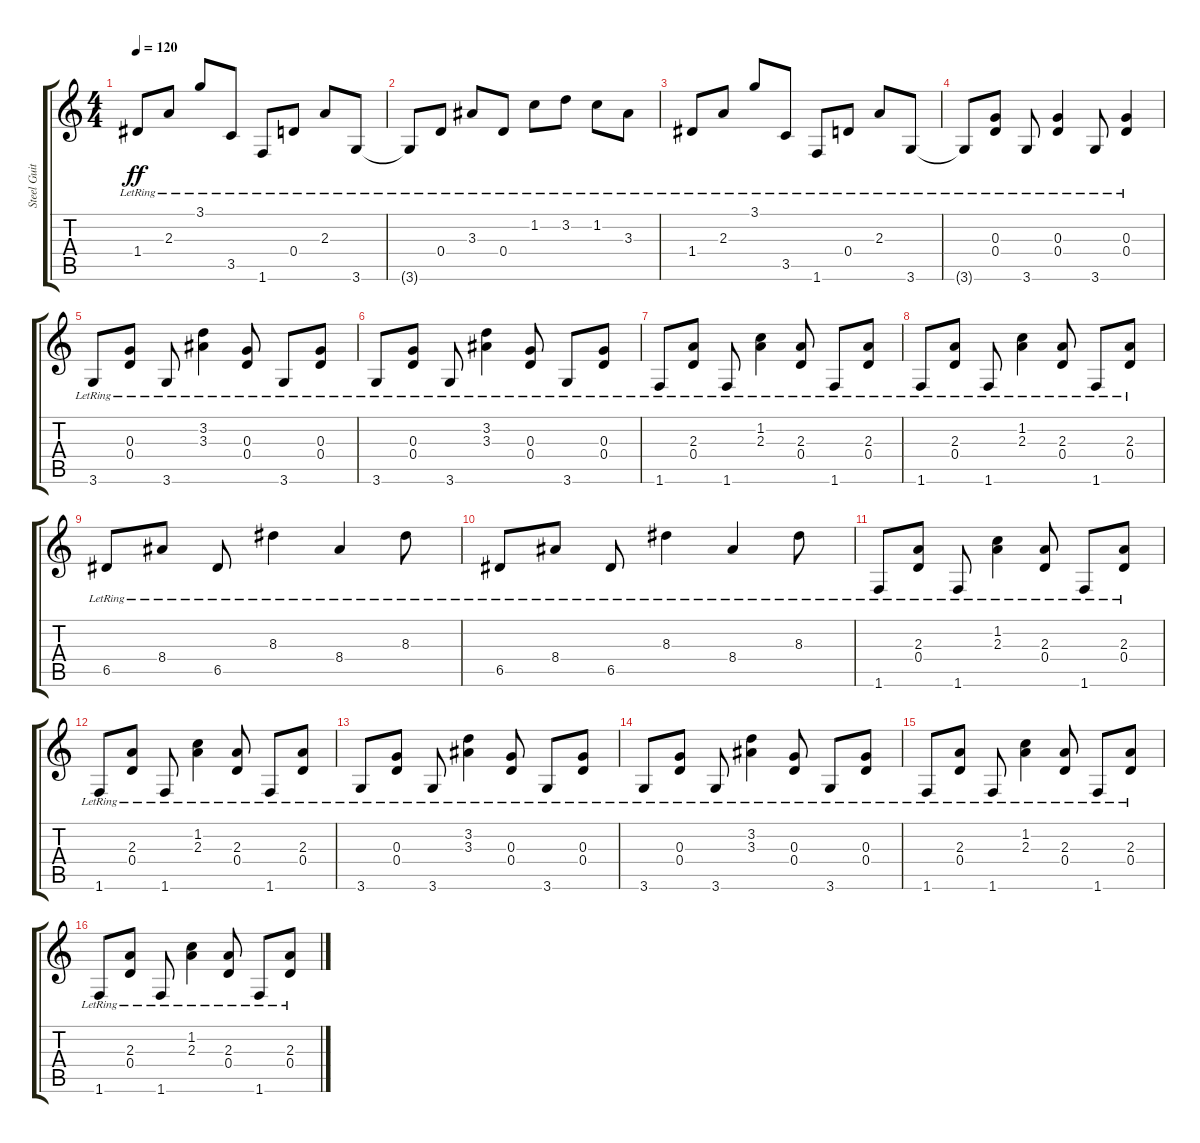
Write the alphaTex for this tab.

\track ("Steel Guitar" "Steel Guit") {instrument acousticguitarsteel}
\staff {score tabs}
\tuning (E4 B3 G3 D3 A2 E2) {hide}
\ts (4 4)
\tempo 120
\clef g2
\ks c
1.4{lr}.8{dy ff} 2.3{lr}.8 3.1{lr}.8 3.5{lr}.8 1.6{lr}.8 0.4{lr}.8 2.3{lr}.8 3.6{lr}.8 |
3.6{lr t}.8 0.4{lr}.8 3.3{lr}.8 0.4{lr}.8 1.2{lr}.8 3.2{lr}.8 1.2{lr}.8 3.3{lr}.8 |
1.4{lr}.8 2.3{lr}.8 3.1{lr}.8 3.5{lr}.8 1.6{lr}.8 0.4{lr}.8 2.3{lr}.8 3.6{lr}.8 |
3.6{lr t}.8 (0.3{lr} 0.4{lr}).8 3.6{lr}.8 (0.3{lr} 0.4{lr}).4 3.6{lr}.8 (0.3{lr} 0.4{lr}).4 |
3.6{lr}.8 (0.3{lr} 0.4{lr}).8 3.6{lr}.8 (3.2{lr} 3.3{lr}).4 (0.3{lr} 0.4{lr}).8 3.6{lr}.8 (0.3{lr} 0.4{lr}).8 |
3.6{lr}.8 (0.3{lr} 0.4{lr}).8 3.6{lr}.8 (3.2{lr} 3.3{lr}).4 (0.3{lr} 0.4{lr}).8 3.6{lr}.8 (0.3{lr} 0.4{lr}).8 |
1.6{lr}.8 (2.3{lr} 0.4{lr}).8 1.6{lr}.8 (1.2{lr} 2.3{lr}).4 (2.3{lr} 0.4{lr}).8 1.6{lr}.8 (2.3{lr} 0.4{lr}).8 |
1.6{lr}.8 (2.3{lr} 0.4{lr}).8 1.6{lr}.8 (1.2{lr} 2.3{lr}).4 (2.3{lr} 0.4{lr}).8 1.6{lr}.8 (2.3{lr} 0.4{lr}).8 |
6.5{lr}.8 8.4{lr}.8 6.5{lr}.8 8.3{lr}.4 8.4{lr}.4 8.3{lr}.8 |
6.5{lr}.8 8.4{lr}.8 6.5{lr}.8 8.3{lr}.4 8.4{lr}.4 8.3{lr}.8 |
1.6{lr}.8 (2.3{lr} 0.4{lr}).8 1.6{lr}.8 (1.2{lr} 2.3{lr}).4 (2.3{lr} 0.4{lr}).8 1.6{lr}.8 (2.3{lr} 0.4{lr}).8 |
1.6{lr}.8 (2.3{lr} 0.4{lr}).8 1.6{lr}.8 (1.2{lr} 2.3{lr}).4 (2.3{lr} 0.4{lr}).8 1.6{lr}.8 (2.3{lr} 0.4{lr}).8 |
3.6{lr}.8 (0.3{lr} 0.4{lr}).8 3.6{lr}.8 (3.2{lr} 3.3{lr}).4 (0.3{lr} 0.4{lr}).8 3.6{lr}.8 (0.3{lr} 0.4{lr}).8 |
3.6{lr}.8 (0.3{lr} 0.4{lr}).8 3.6{lr}.8 (3.2{lr} 3.3{lr}).4 (0.3{lr} 0.4{lr}).8 3.6{lr}.8 (0.3{lr} 0.4{lr}).8 |
1.6{lr}.8 (2.3{lr} 0.4{lr}).8 1.6{lr}.8 (1.2{lr} 2.3{lr}).4 (2.3{lr} 0.4{lr}).8 1.6{lr}.8 (2.3{lr} 0.4{lr}).8 |
1.6{lr}.8 (2.3{lr} 0.4{lr}).8 1.6{lr}.8 (1.2{lr} 2.3{lr}).4 (2.3{lr} 0.4{lr}).8 1.6{lr}.8 (2.3{lr} 0.4{lr}).8
